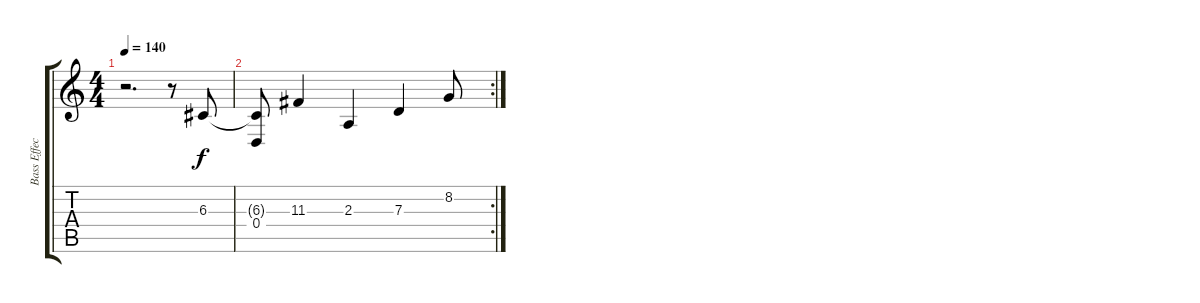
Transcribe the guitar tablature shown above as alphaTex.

\track ("Bass Effect" "Bass Effec") {instrument pad1newage}
\staff {score tabs}
\tuning (E4 B3 G3 D3 A2 E2) {hide}
\ts (4 4)
\tempo 140
\clef g2
\ks c
r.2{d dy f} r.8 6.3.8 |
\rc 2
(6.3{t} 0.4).8 11.3.4 2.3.4 7.3.4 8.2.8
